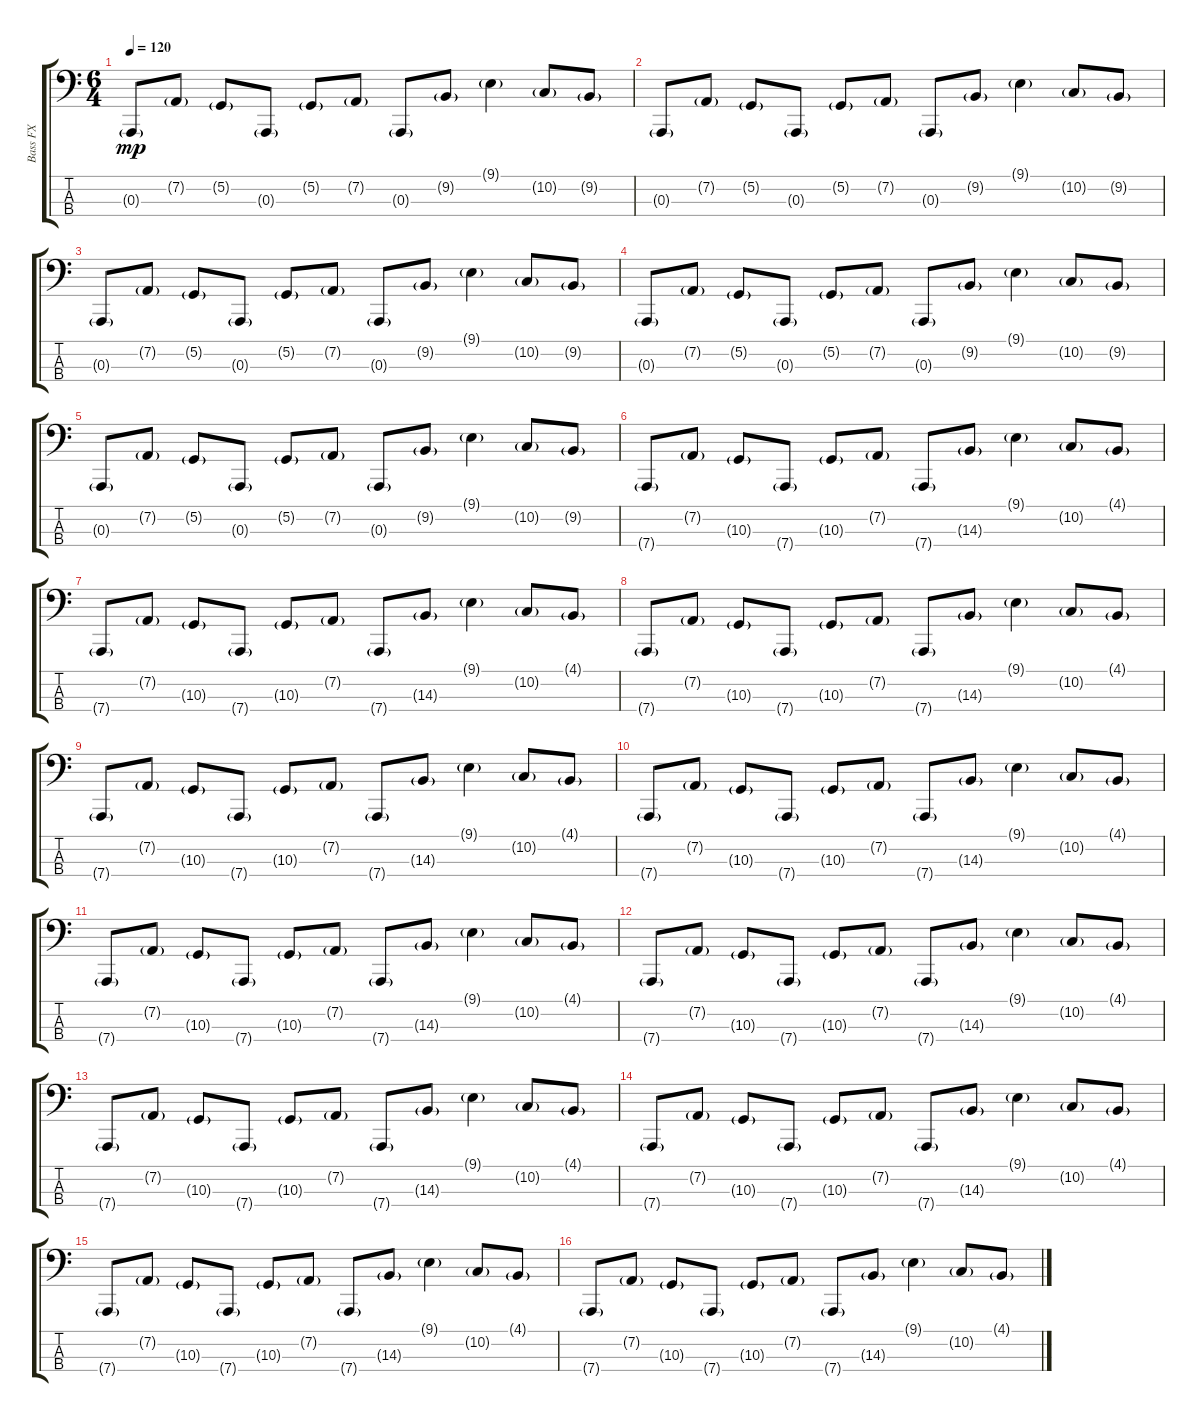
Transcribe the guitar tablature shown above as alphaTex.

\track ("Bass FX" "Bass FX") {instrument guitarfretnoise}
\staff {score tabs}
\tuning (G2 D2 A1 D1) {hide}
\ts (6 4)
\tempo 120
\clef f4
\ks c
0.3{g}.8{dy mp} 7.2{g}.8 5.2{g}.8 0.3{g}.8 5.2{g}.8 7.2{g}.8 0.3{g}.8 9.2{g}.8 9.1{g}.4 10.2{g}.8 9.2{g}.8 |
0.3{g}.8 7.2{g}.8 5.2{g}.8 0.3{g}.8 5.2{g}.8 7.2{g}.8 0.3{g}.8 9.2{g}.8 9.1{g}.4 10.2{g}.8 9.2{g}.8 |
0.3{g}.8 7.2{g}.8 5.2{g}.8 0.3{g}.8 5.2{g}.8 7.2{g}.8 0.3{g}.8 9.2{g}.8 9.1{g}.4 10.2{g}.8 9.2{g}.8 |
0.3{g}.8 7.2{g}.8 5.2{g}.8 0.3{g}.8 5.2{g}.8 7.2{g}.8 0.3{g}.8 9.2{g}.8 9.1{g}.4 10.2{g}.8 9.2{g}.8 |
0.3{g}.8 7.2{g}.8 5.2{g}.8 0.3{g}.8 5.2{g}.8 7.2{g}.8 0.3{g}.8 9.2{g}.8 9.1{g}.4 10.2{g}.8 9.2{g}.8 |
7.4{g}.8 7.2{g}.8 10.3{g}.8 7.4{g}.8 10.3{g}.8 7.2{g}.8 7.4{g}.8 14.3{g}.8 9.1{g}.4 10.2{g}.8 4.1{g}.8 |
7.4{g}.8 7.2{g}.8 10.3{g}.8 7.4{g}.8 10.3{g}.8 7.2{g}.8 7.4{g}.8 14.3{g}.8 9.1{g}.4 10.2{g}.8 4.1{g}.8 |
7.4{g}.8 7.2{g}.8 10.3{g}.8 7.4{g}.8 10.3{g}.8 7.2{g}.8 7.4{g}.8 14.3{g}.8 9.1{g}.4 10.2{g}.8 4.1{g}.8 |
7.4{g}.8 7.2{g}.8 10.3{g}.8 7.4{g}.8 10.3{g}.8 7.2{g}.8 7.4{g}.8 14.3{g}.8 9.1{g}.4 10.2{g}.8 4.1{g}.8 |
7.4{g}.8 7.2{g}.8 10.3{g}.8 7.4{g}.8 10.3{g}.8 7.2{g}.8 7.4{g}.8 14.3{g}.8 9.1{g}.4 10.2{g}.8 4.1{g}.8 |
7.4{g}.8 7.2{g}.8 10.3{g}.8 7.4{g}.8 10.3{g}.8 7.2{g}.8 7.4{g}.8 14.3{g}.8 9.1{g}.4 10.2{g}.8 4.1{g}.8 |
7.4{g}.8 7.2{g}.8 10.3{g}.8 7.4{g}.8 10.3{g}.8 7.2{g}.8 7.4{g}.8 14.3{g}.8 9.1{g}.4 10.2{g}.8 4.1{g}.8 |
7.4{g}.8 7.2{g}.8 10.3{g}.8 7.4{g}.8 10.3{g}.8 7.2{g}.8 7.4{g}.8 14.3{g}.8 9.1{g}.4 10.2{g}.8 4.1{g}.8 |
7.4{g}.8 7.2{g}.8 10.3{g}.8 7.4{g}.8 10.3{g}.8 7.2{g}.8 7.4{g}.8 14.3{g}.8 9.1{g}.4 10.2{g}.8 4.1{g}.8 |
7.4{g}.8 7.2{g}.8 10.3{g}.8 7.4{g}.8 10.3{g}.8 7.2{g}.8 7.4{g}.8 14.3{g}.8 9.1{g}.4 10.2{g}.8 4.1{g}.8 |
7.4{g}.8 7.2{g}.8 10.3{g}.8 7.4{g}.8 10.3{g}.8 7.2{g}.8 7.4{g}.8 14.3{g}.8 9.1{g}.4 10.2{g}.8 4.1{g}.8
